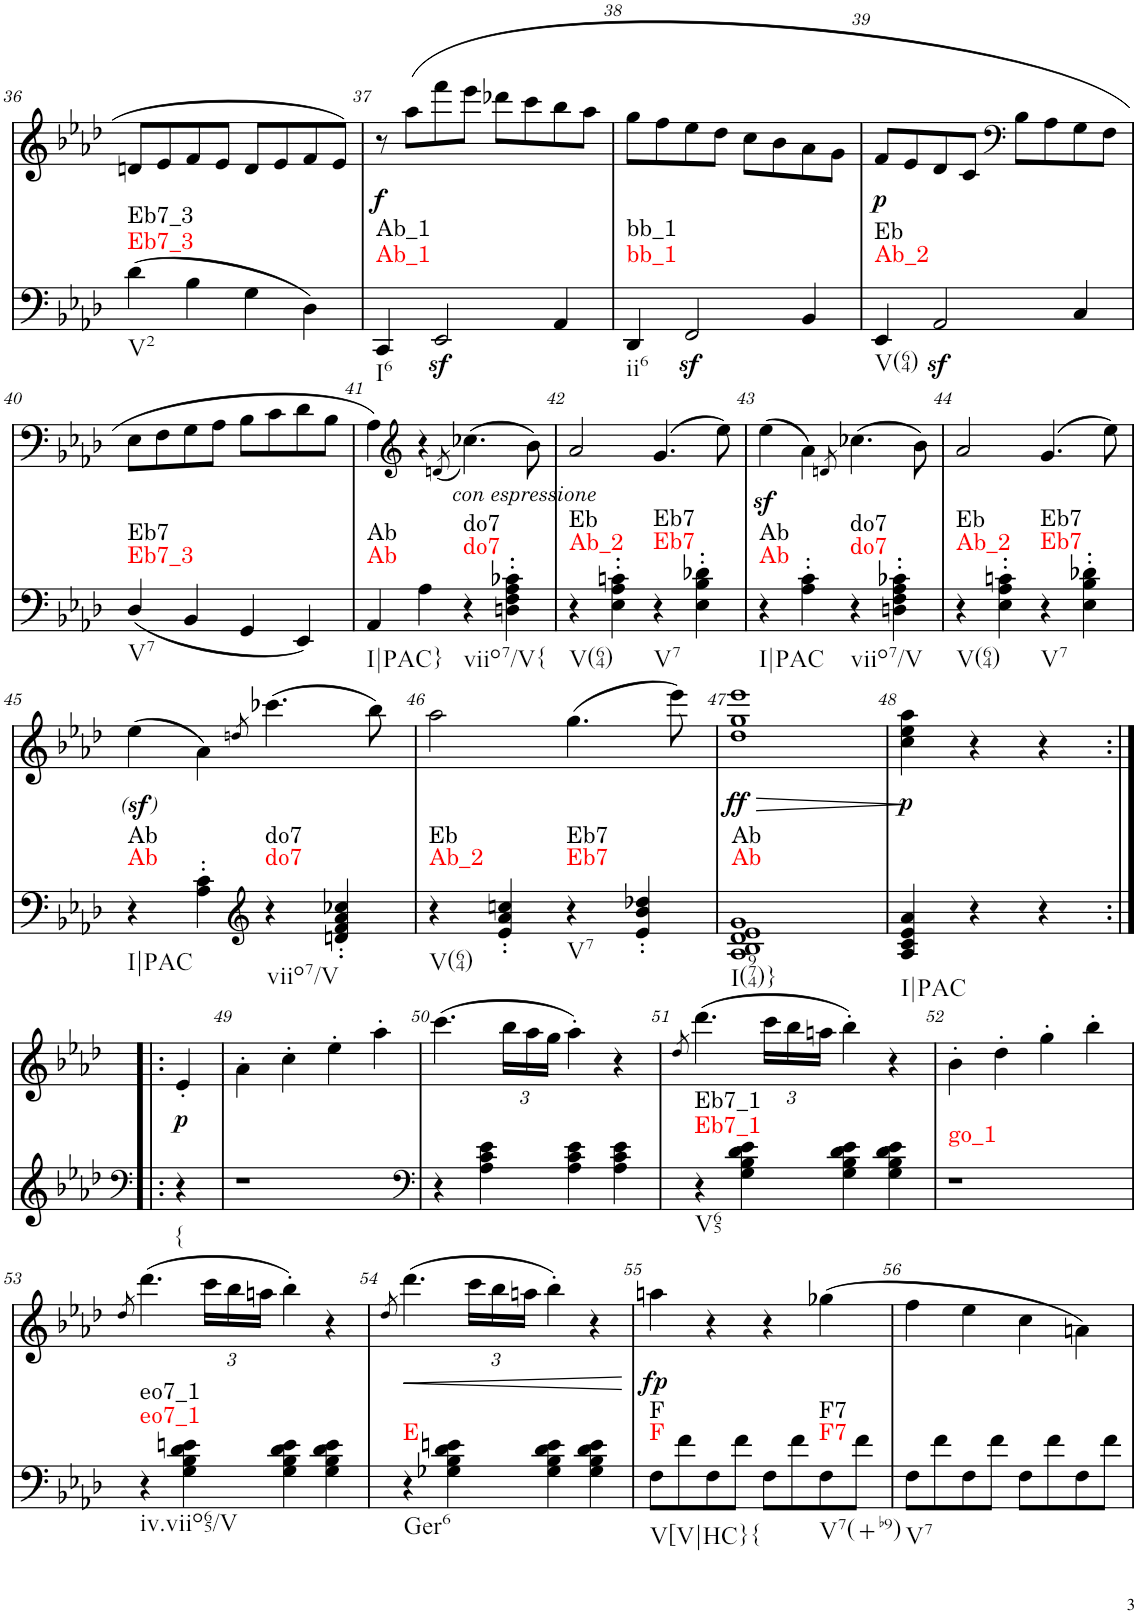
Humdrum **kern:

**kern	**harte	**kern	**text	**dynam
*part2	*part2	*part1	*part1	*part1
*staff2	*	*staff1	*staff1	*staff1
*I"piano	*	*I"piano	*	*
*I'Pno	*	*I'Pno	*	*
!!LO:PB:g=z
*clefF4	*	*clefG2	*	*
*k[b-e-a-d-]	*	*k[b-e-a-d-]	*	*
*f:	*	*f:	*	*
*M2/2	*	*M2/2	*	*
=36	=36	=36	=36	=36
!	!LO:H:n=1:kt=Eb7_3	!	!	!
!	!LO:H:n=2:kt=Eb7_3	!	!	!
(4d-\	N N	8dn/L	.	.
.	.	8e-/	.	.
4B-\	.	8f/	.	.
.	.	8e-/J	.	.
4G\	.	8d/L	.	.
.	.	8e-/	.	.
4D-\)	.	8f/	.	.
.	.	8e-/J	.	.
=37	=37	=37	=37	=37
!	!LO:H:n=1:kt=Ab_1	!	!	!LO:DY:b
!	!LO:H:n=2:kt=Ab_1	!	!	!
4CC/	N N	8r	.	f
.	.	(8aa-\L	.	.
2EE-z</	.	8fff\	.	.
.	.	8eee-\J	.	.
.	.	8ddd-X\L	.	.
.	.	8ccc\	.	.
4AA-/	.	8bb-\	.	.
.	.	8aa-\J	.	.
=38	=38	=38	=38	=38
!	!LO:H:n=1:kt=bb_1	!	!	!
!	!LO:H:n=2:kt=bb_1	!	!	!
4DD-/	N N	8gg\L	.	.
.	.	8ff\	.	.
2FFz</	.	8ee-\	.	.
.	.	8dd-\J	.	.
.	.	8cc\L	.	.
.	.	8b-\	.	.
4BB-/	.	8a-\	.	.
.	.	8g\J	.	.
=39	=39	=39	=39	=39
!	!LO:H:n=1:kt=Ab_2	!	!	!LO:DY:b
!	!LO:H:n=2:kt=Eb	!	!	!
4EE-/	N N	8f/L	.	p
.	.	8e-/	.	.
2AA-z</	.	8d-/	.	.
.	.	8c/J	.	.
*	*	*clefF4	*	*
.	.	8B-\L	.	.
.	.	8A-\	.	.
4C/	.	8G\	.	.
.	.	8F\J	.	.
!!LO:LB:g=z
=40	=40	=40	=40	=40
!	!LO:H:n=1:kt=Eb7_3	!	!	!
!	!LO:H:n=2:kt=Eb7	!	!	!
(4D-/	N N	8E-\L	.	.
.	.	8F\	.	.
4BB-/	.	8G\	.	.
.	.	8A-\J	.	.
4GG/	.	8B-\L	.	.
.	.	8c\	.	.
4EE-/)	.	8d-\	.	.
.	.	8B-\J	.	.
=41	=41	=41	=41	=41
!	!LO:H:n=1:kt=Ab	!	!	!
!	!LO:H:n=2:kt=Ab	!	!	!
4AA-/	N N	4A-\)	.	.
*	*	*clefG2	*	*
4A-\	.	4r	.	.
.	.	(8qdn/	.	.
!	!LO:H:n=1:kt=do7	!	!	!
!	!LO:H:n=2:kt=do7	!	!	!
4r	N N	(4.cc-X\)	.	.
4Dn\' 4F\' 4A-\' 4c-X\'	.	.	.	.
!	!	!	!	!LO:DY:b
.	.	8b-\)	.	other-dynamics
=42	=42	=42	=42	=42
!	!LO:H:n=1:kt=Ab_2	!	!	!
!	!LO:H:n=2:kt=Eb	!	!	!
4r	N N	2a-/	.	.
4E-\' 4A-\' 4cn\'	.	.	.	.
!	!LO:H:n=1:kt=Eb7	!	!	!
!	!LO:H:n=2:kt=Eb7	!	!	!
4r	N N	(4.g/	.	.
4E-\' 4B-\' 4d-X\'	.	.	.	.
.	.	8ee-\)	.	.
=43	=43	=43	=43	=43
!	!LO:H:n=1:kt=Ab	!	!	!
!	!LO:H:n=2:kt=Ab	!	!	!
4r	N N	(4ee-z<\	.	.
4A-\' 4c\'	.	4a-\)	.	.
.	.	8qdn/	.	.
!	!LO:H:n=1:kt=do7	!	!	!
!	!LO:H:n=2:kt=do7	!	!	!
4r	N N	(4.cc-X\	.	.
4Dn\' 4F\' 4A-\' 4c-X\'	.	.	.	.
.	.	8b-\)	.	.
=44	=44	=44	=44	=44
!	!LO:H:n=1:kt=Ab_2	!	!	!
!	!LO:H:n=2:kt=Eb	!	!	!
4r	N N	2a-/	.	.
4E-\' 4A-\' 4cn\'	.	.	.	.
!	!LO:H:n=1:kt=Eb7	!	!	!
!	!LO:H:n=2:kt=Eb7	!	!	!
4r	N N	(4.g/	.	.
4E-\' 4B-\' 4d-X\'	.	.	.	.
.	.	8ee-\)	.	.
!!LO:LB:g=z
=45	=45	=45	=45	=45
!	!	!	!	!LO:DY:b
!	!LO:H:n=1:kt=Ab	!	!	!LO:DY:n=1:b
!	!LO:H:n=2:kt=Ab	!	!	!
4r	N N	(4ee-z<\	.	other-dynamics other-dynamics
4A-\' 4c\'	.	4a-\)	.	.
*clefG2	*	*	*	*
.	.	8qddn/	.	.
!	!LO:H:n=1:kt=do7	!	!	!
!	!LO:H:n=2:kt=do7	!	!	!
4r	N N	(4.ccc-X\	.	.
4dn/' 4f/' 4a-/' 4cc-X/'	.	.	.	.
.	.	8bb-\)	.	.
=46	=46	=46	=46	=46
!	!LO:H:n=1:kt=Ab_2	!	!	!
!	!LO:H:n=2:kt=Eb	!	!	!
4r	N N	2aa-\	.	.
4e-/' 4a-/' 4ccn/'	.	.	.	.
!	!LO:H:n=1:kt=Eb7	!	!	!
!	!LO:H:n=2:kt=Eb7	!	!	!
4r	N N	(4.gg\	.	.
4e-/' 4b-/' 4dd-X/'	.	.	.	.
.	.	8eee-\)	.	.
=47	=47	=47	=47	=47
!	!	!	!	!LO:HP:b
!	!LO:H:n=1:kt=Ab	!	!	!LO:DY:n=1:b
!	!LO:H:n=2:kt=Ab	!	!	!
1A- 1B- 1d- 1e- 1g	N N	1dd- 1gg 1eee-	.	> ff
=48	=48	=48	=48	=48
!	!	!	!	!LO:DY:b
4A-/ 4c/ 4e-/ 4a-/	.	4cc\ 4ee-\ 4aa-\	.	p
!	!	!	!LO:LY:b	!
4r	.	4r	r	]
!	!	!	!LO:LY:b	!
4r	.	4r	r	.
!!LO:LB:g=z
=48X1:|!|:	=48X1:|!|:	=48X1:|!|:	=48X1:|!|:	=48X1:|!|:
*clefF4	*	*	*	*
!	!LO:H:kt={	!	!	!LO:DY:b
4r	N	4e-'/	.	p
=49	=49	=49	=49	=49
1r	.	4a-'\	.	.
.	.	4cc'\	.	.
.	.	4ee-'\	.	.
.	.	4aa-'\	.	.
=50	=50	=50	=50	=50
*clefF4	*	*	*	*
4r	.	(4.ccc\	.	.
4A-\ 4c\ 4e-\	.	.	.	.
*	*	*Xbrackettup	*	*
.	.	24bb-\LL	.	.
.	.	24aa-\	.	.
.	.	24gg\JJ	.	.
4A-\ 4c\ 4e-\	.	4aa-'\)	.	.
4A-\ 4c\ 4e-\	.	4r	.	.
=51	=51	=51	=51	=51
.	.	8qdd-/	.	.
!	!LO:H:n=1:kt=Eb7_1	!	!	!
!	!LO:H:n=2:kt=Eb7_1	!	!	!
4r	N N	(4.ddd-\	.	.
4G\ 4B-\ 4d-\ 4e-\	.	.	.	.
.	.	24ccc\LL	.	.
.	.	24bb-\	.	.
.	.	24aan\JJ	.	.
4G\ 4B-\ 4d-\ 4e-\	.	4bb-'\)	.	.
4G\ 4B-\ 4d-\ 4e-\	.	4r	.	.
=52	=52	=52	=52	=52
!	!LO:H:kt=go_1	!	!	!
1r	N	4b-'\	.	.
.	.	4dd-'\	.	.
.	.	4gg'\	.	.
.	.	4bb-'\	.	.
!!LO:LB:g=z
=53	=53	=53	=53	=53
.	.	8qdd-/	.	.
!	!LO:H:n=1:kt=eo7_1	!	!	!
!	!LO:H:n=2:kt=eo7_1	!	!	!
4r	N N	(4.ddd-\	.	.
4G\ 4B-\ 4d-\ 4en\	.	.	.	.
.	.	24ccc\LL	.	.
.	.	24bb-\	.	.
.	.	24aan\JJ	.	.
4G\ 4B-\ 4d-\ 4e\	.	4bb-'\)	.	.
4G\ 4B-\ 4d-\ 4e\	.	4r	.	.
=54	=54	=54	=54	=54
.	.	8qdd-/	.	.
!	!LO:H:n=1:kt=E	!	!	!
!	!LO:H:n=2:kt=Ger6	!	!	!
4r	N N	(4.ddd-\	.	.
4G-X\ 4B-\ 4d-\ 4en\	.	.	.	.
.	.	24ccc\LL	.	.
.	.	24bb-\	.	.
.	.	24aan\JJ	.	.
4G-\ 4B-\ 4d-\ 4e\	.	4bb-'\)	.	.
4G-\ 4B-\ 4d-\ 4e\	.	4r	.	.
=55	=55	=55	=55	=55
!	!LO:H:n=1:kt=F	!	!	!LO:DY:b
!	!LO:H:n=2:kt=F	!	!	!
8F\L	N N	4aan\	.	fp
8f\	.	.	.	.
8F\	.	4r	.	.
8f\J	.	.	.	.
8F\L	.	4r	.	.
8f\	.	.	.	.
!	!LO:H:n=1:kt=F7	!	!	!
!	!LO:H:n=2:kt=F7	!	!	!
8F\	N N	(4gg-X\	.	.
8f\J	.	.	.	.
=56	=56	=56	=56	=56
8F\L	.	4ff\	.	.
8f\	.	.	.	.
8F\	.	4ee-\	.	.
8f\J	.	.	.	.
8F\L	.	4cc\	.	.
8f\	.	.	.	.
8F\	.	4an\)	.	.
8f\J	.	.	.	.
=	=	=	=	=
*-	*-	*-	*-	*-
